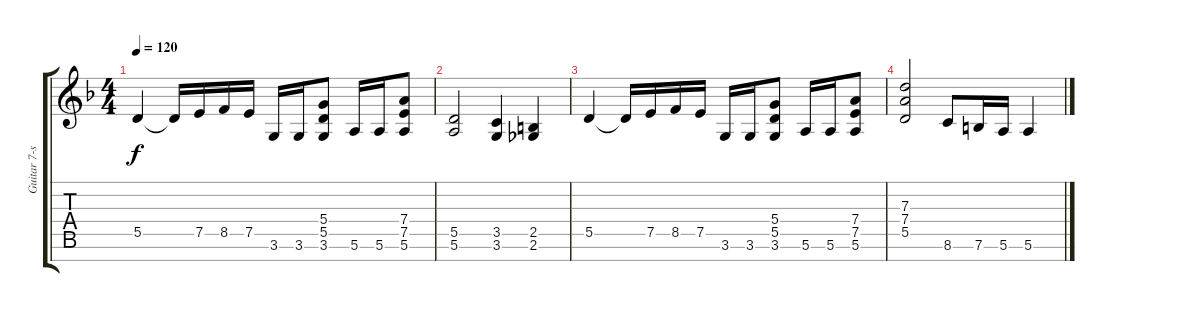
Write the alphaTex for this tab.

\track ("Guitar 7-strings" "Guitar 7-s") {instrument distortionguitar}
\staff {score tabs}
\tuning (E4 B3 G3 D3 A2 E2 B1) {hide}
\ts (4 4)
\tempo 120
\clef g2
\ks dminor
5.5.4{dy f} 5.5{t}.16 7.5.16 8.5.16 7.5.16 3.6.16 3.6.16 (5.4 5.5 3.6).8 5.6.16 5.6.16 (7.4 7.5 5.6).8 |
(5.5 5.6).2 (3.5 3.6).4 (2.5 2.6).4 |
5.5.4 5.5{t}.16 7.5.16 8.5.16 7.5.16 3.6.16 3.6.16 (5.4 5.5 3.6).8 5.6.16 5.6.16 (7.4 7.5 5.6).8 |
(7.3 7.4 5.5).2 8.6.8 7.6.16 5.6.16 5.6.4
